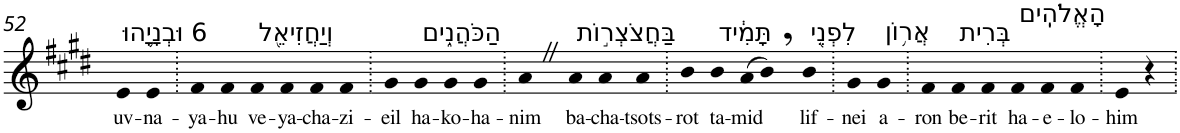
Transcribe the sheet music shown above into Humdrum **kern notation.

**kern	**text
*part1	*part1
*staff1	*staff1
*I"Piano	*
*I'Pno	*
!!LO:PB:g=z
*clefG2	*
*k[f#c#g#d#]	*
*E:	*
=52	=52
!LO:TX:a:t=6 וּבְנָיָ֥הוּ	!
!	!LO:LY:b
4e	uv-
!	!LO:LY:b
4e	-na-
=53.	=53.
!	!LO:LY:b
4f#	-ya-
!	!LO:LY:b
4f#	-hu
!LO:TX:a:t=וְיַחֲזִיאֵ֖ל	!
!	!LO:LY:b
4f#	ve-
!	!LO:LY:b
4f#	-ya-
!	!LO:LY:b
4f#	-cha-
!	!LO:LY:b
4f#	-zi-
=54.	=54.
!	!LO:LY:b
4g#	-eil
!LO:TX:a:t=הַכֹּהֲנִ֑ים	!
!	!LO:LY:b
4g#	ha-
!	!LO:LY:b
4g#	-ko-
!	!LO:LY:b
4g#	-ha-
=55.	=55.
!	!LO:LY:b
4aZ	-nim
!LO:TX:a:t=בַּחֲצֹצְר֣וֹת	!
!	!LO:LY:b
4a	ba-
!	!LO:LY:b
4a	-cha-
!	!LO:LY:b
4a	-tsots-
=56.	=56.
!	!LO:LY:b
4b	-rot
!LO:TX:a:t=תָּמִ֔יד	!
!	!LO:LY:b
4b	ta-
!	!LO:LY:b
(>8a	-mid
8b,)	.
!LO:TX:a:t=לִפְנֵ֖י	!
!	!LO:LY:b
4b	lif-
=57.	=57.
!	!LO:LY:b
4g#	-nei
!LO:TX:a:t=אֲר֥וֹן	!
!	!LO:LY:b
4g#	a-
=58.	=58.
!	!LO:LY:b
4f#	-ron
!LO:TX:a:t=בְּרִית	!
!	!LO:LY:b
4f#	be-
!	!LO:LY:b
4f#	-rit
!LO:TX:a:t=הָאֱלֹהִֽים	!
!	!LO:LY:b
4f#	ha-
!	!LO:LY:b
4f#	-e-
!	!LO:LY:b
4f#	-lo-
=59.	=59.
!	!LO:LY:b
4e	-him
4r	.
=.	=.
*-	*-
